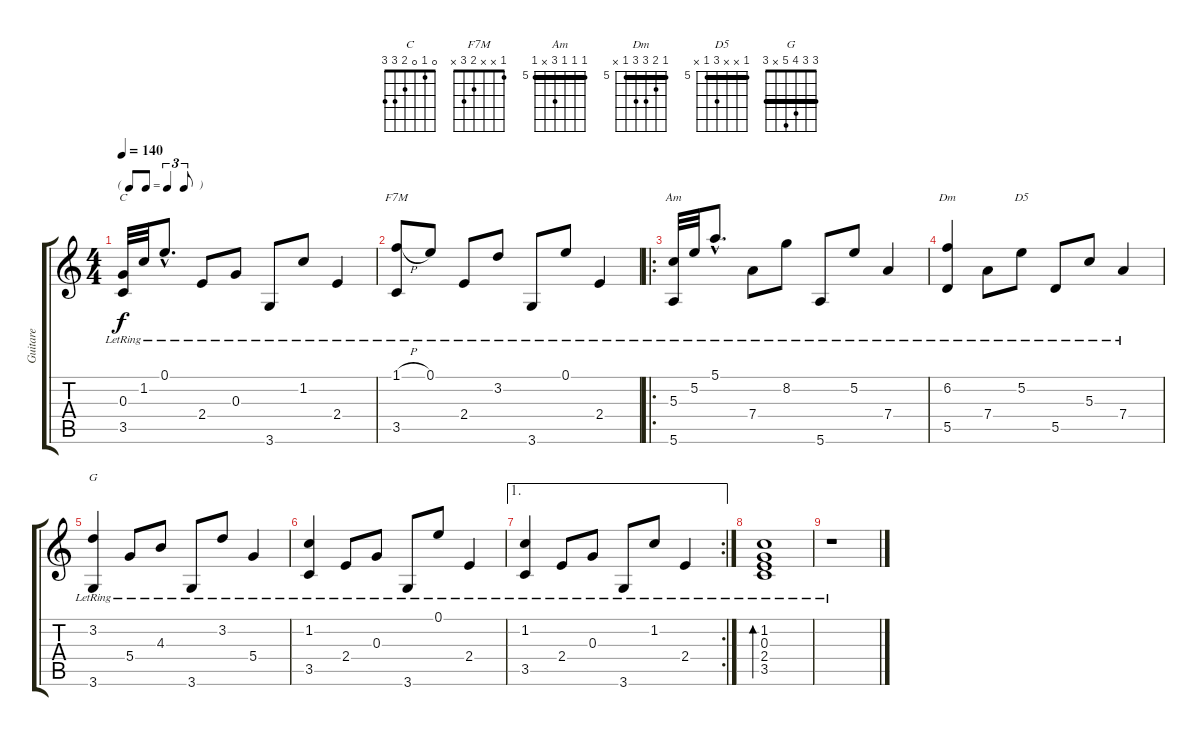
\track ("Guitare" "Guitare") {instrument acousticguitarnylon}
\staff {score tabs}
\tuning (E4 B3 G3 D3 A2 E2) {hide}
\chord ("C" 0 1 0 2 3 3)
\chord ("F7M" 1 x x 2 3 x)
\chord ("Am" 5 5 5 7 x 5) {firstfret 5 barre 5}
\chord ("Dm" 5 6 7 7 5 x) {firstfret 5 barre 5}
\chord ("D5" 5 x x 7 5 x) {firstfret 5 barre 5}
\chord ("G" 3 3 4 5 x 3) {barre 3}
\ts (4 4)
\tf triplet8th
\tempo 140
\clef g2
\ks c
(0.3{lr} 3.5{lr}).32{ch "C" dy f} 1.2{lr}.32 0.1{hac lr}.8{d} 2.4{lr}.8 0.3{lr}.8 3.6{lr}.8 1.2{lr}.8 2.4{lr}.4 |
(1.1{h} 3.5{lr}).8{ch "F7M"} 0.1{lr}.8 2.4{lr}.8 3.2{lr}.8 3.6{lr}.8 0.1{lr}.8 2.4{lr}.4 |
\ro
(5.3{lr} 5.6{lr}).32{ch "Am"} 5.2{lr}.32 5.1{hac lr}.8{d} 7.4{lr}.8 8.2{lr}.8 5.6{lr}.8 5.2{lr}.8 7.4{lr}.4 |
(6.2{lr} 5.5{lr}).4{ch "Dm"} 7.4{lr}.8 5.2{lr}.8{ch "D5"} 5.5{lr}.8 5.3{lr}.8 7.4{lr}.4 |
(3.2{lr} 3.6{lr}).4{ch "G"} 5.4{lr}.8 4.3{lr}.8 3.6{lr}.8 3.2{lr}.8 5.4{lr}.4 |
(1.2{lr} 3.5{lr}).4 2.4{lr}.8 0.3{lr}.8 3.6{lr}.8 0.1{lr}.8 2.4{lr}.4 |
\ae 1
\rc 2
(1.2{lr} 3.5{lr}).4 2.4{lr}.8 0.3{lr}.8 3.6{lr}.8 1.2{lr}.8 2.4{lr}.4 |
(1.2{lr} 0.3{lr} 2.4{lr} 3.5{lr}).1{bd 240} |
r.1
